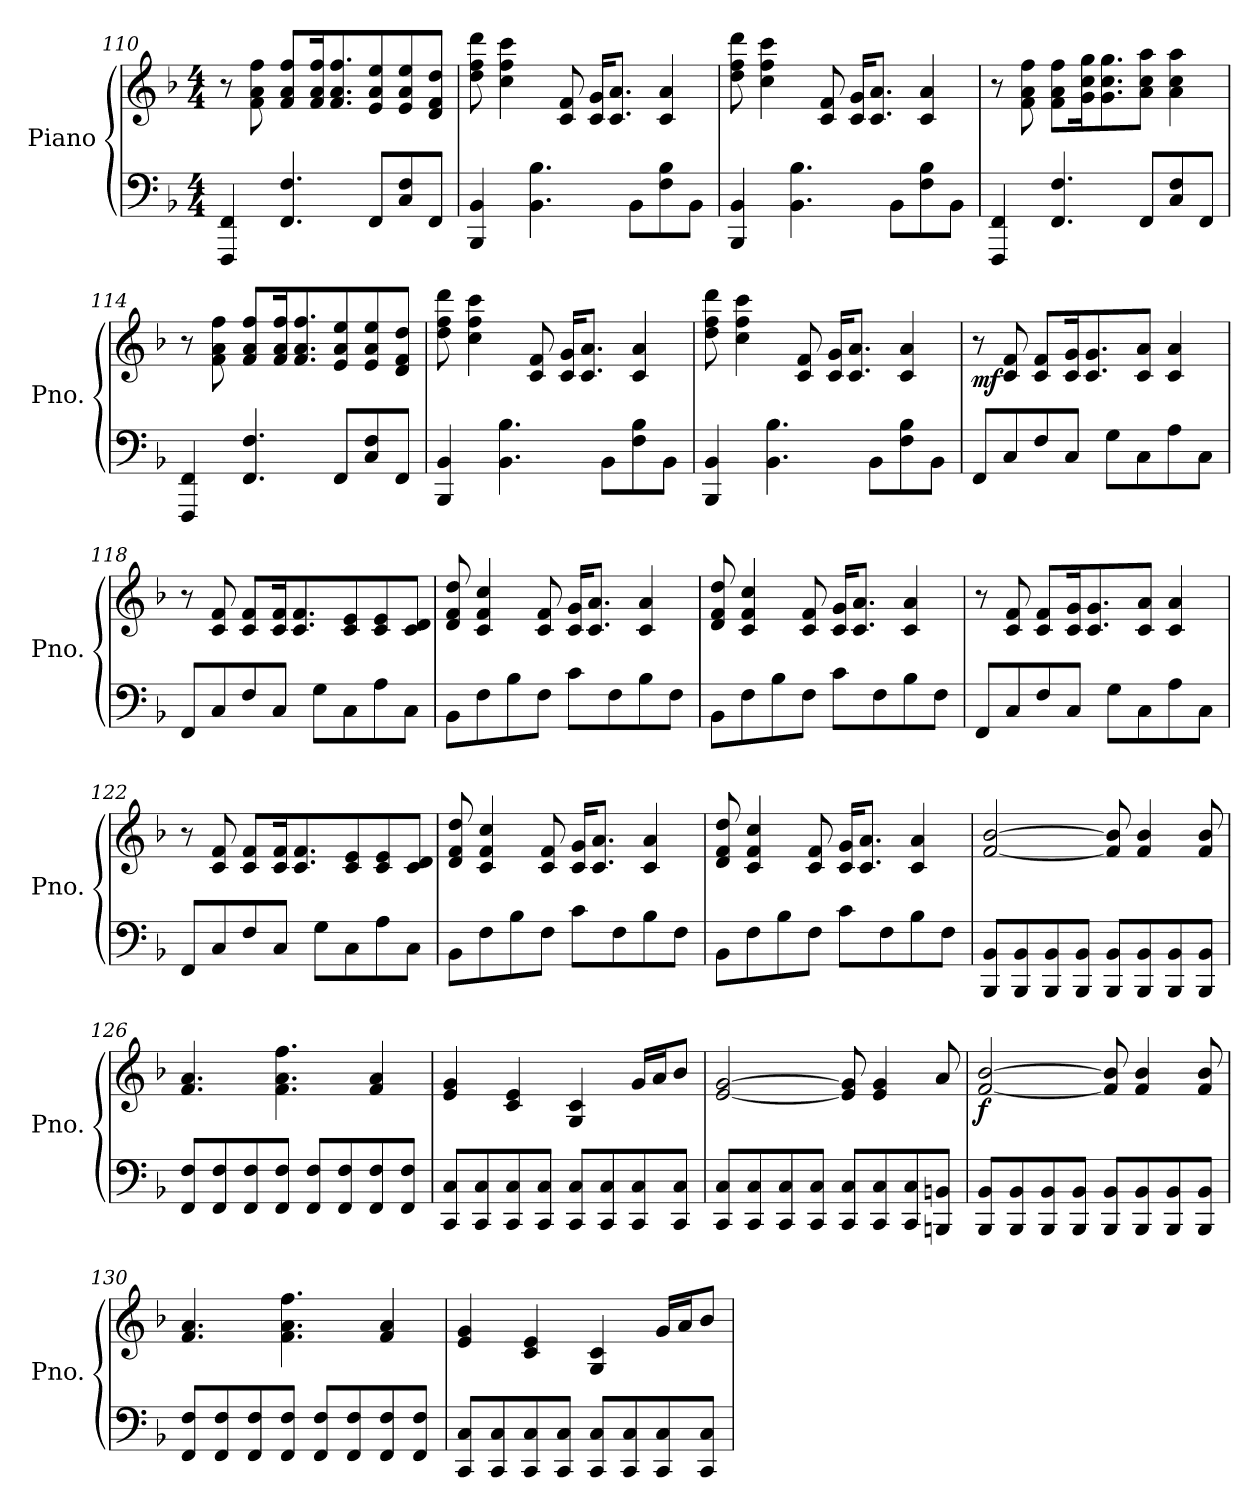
**kern	**kern	**dynam
*part1	*part1	*part1
*staff2	*staff1	*staff1/2
*I"Piano	*	*
*I'Pno.	*	*
*clefF4	*clefG2	*
*k[b-]	*k[b-]	*
*M4/4	*M4/4	*
=110	=110	=110
4FFF/ 4FF/	8r	.
.	8f\ 8a\ 8ff\	.
4.FF/ 4.F/	8f/ 8a/ 8ff/L	.
.	16f/ 16a/ 16ff/K	.
.	8.f/ 8.a/ 8.ff/	.
8FF/L	8e/ 8a/ 8ee/	.
8C/ 8F/	8e/ 8a/ 8ee/	.
8FF/J	8d/ 8f/ 8dd/J	.
!!LO:LB:g=z
=111	=111	=111
4BBB-/ 4BB-/	8dd\ 8ff\ 8ddd\	.
.	4cc\ 4ff\ 4ccc\	.
4.BB-\ 4.B-\	.	.
.	8c/ 8f/	.
.	16c/ 16g/KL	.
.	8.c/ 8.a/J	.
8BB-\L	.	.
8F\ 8B-\	4c/ 4a/	.
8BB-\J	.	.
=112	=112	=112
4BBB-/ 4BB-/	8dd\ 8ff\ 8ddd\	.
.	4cc\ 4ff\ 4ccc\	.
4.BB-\ 4.B-\	.	.
.	8c/ 8f/	.
.	16c/ 16g/KL	.
.	8.c/ 8.a/J	.
8BB-\L	.	.
8F\ 8B-\	4c/ 4a/	.
8BB-\J	.	.
=113	=113	=113
4FFF/ 4FF/	8r	.
.	8f\ 8a\ 8ff\	.
4.FF/ 4.F/	8f\ 8a\ 8ff\L	.
.	16g\ 16cc\ 16gg\K	.
.	8.g\ 8.cc\ 8.gg\	.
8FF/L	8a\ 8cc\ 8aa\J	.
8C/ 8F/	4a\ 4cc\ 4aa\	.
8FF/J	.	.
=114	=114	=114
4FFF/ 4FF/	8r	.
.	8f\ 8a\ 8ff\	.
4.FF/ 4.F/	8f/ 8a/ 8ff/L	.
.	16f/ 16a/ 16ff/K	.
.	8.f/ 8.a/ 8.ff/	.
8FF/L	8e/ 8a/ 8ee/	.
8C/ 8F/	8e/ 8a/ 8ee/	.
8FF/J	8d/ 8f/ 8dd/J	.
!!LO:LB:g=z
=115	=115	=115
4BBB-/ 4BB-/	8dd\ 8ff\ 8ddd\	.
.	4cc\ 4ff\ 4ccc\	.
4.BB-\ 4.B-\	.	.
.	8c/ 8f/	.
.	16c/ 16g/KL	.
.	8.c/ 8.a/J	.
8BB-\L	.	.
8F\ 8B-\	4c/ 4a/	.
8BB-\J	.	.
=116	=116	=116
4BBB-/ 4BB-/	8dd\ 8ff\ 8ddd\	.
.	4cc\ 4ff\ 4ccc\	.
4.BB-\ 4.B-\	.	.
.	8c/ 8f/	.
.	16c/ 16g/KL	.
.	8.c/ 8.a/J	.
8BB-\L	.	.
8F\ 8B-\	4c/ 4a/	.
8BB-\J	.	.
=117	=117	=117
!	!	!LO:DY:b
8FF/L	8r	mf
8C/	8c/ 8f/	.
8F/	8c/ 8f/L	.
8C/J	16c/ 16g/K	.
.	8.c/ 8.g/	.
8G\L	.	.
8C\	8c/ 8a/J	.
8A\	4c/ 4a/	.
8C\J	.	.
=118	=118	=118
8FF/L	8r	.
8C/	8c/ 8f/	.
8F/	8c/ 8f/L	.
8C/J	16c/ 16f/K	.
.	8.c/ 8.f/	.
8G\L	.	.
8C\	8c/ 8e/	.
8A\	8c/ 8e/	.
8C\J	8c/ 8d/J	.
!!LO:PB:g=z
=119	=119	=119
8BB-\L	8d/ 8f/ 8dd/	.
8F\	4c/ 4f/ 4cc/	.
8B-\	.	.
8F\J	8c/ 8f/	.
8c\L	16c/ 16g/KL	.
.	8.c/ 8.a/J	.
8F\	.	.
8B-\	4c/ 4a/	.
8F\J	.	.
=120	=120	=120
8BB-\L	8d/ 8f/ 8dd/	.
8F\	4c/ 4f/ 4cc/	.
8B-\	.	.
8F\J	8c/ 8f/	.
8c\L	16c/ 16g/KL	.
.	8.c/ 8.a/J	.
8F\	.	.
8B-\	4c/ 4a/	.
8F\J	.	.
=121	=121	=121
8FF/L	8r	.
8C/	8c/ 8f/	.
8F/	8c/ 8f/L	.
8C/J	16c/ 16g/K	.
.	8.c/ 8.g/	.
8G\L	.	.
8C\	8c/ 8a/J	.
8A\	4c/ 4a/	.
8C\J	.	.
=122	=122	=122
8FF/L	8r	.
8C/	8c/ 8f/	.
8F/	8c/ 8f/L	.
8C/J	16c/ 16f/K	.
.	8.c/ 8.f/	.
8G\L	.	.
8C\	8c/ 8e/	.
8A\	8c/ 8e/	.
8C\J	8c/ 8d/J	.
!!LO:LB:g=z
=123	=123	=123
8BB-\L	8d/ 8f/ 8dd/	.
8F\	4c/ 4f/ 4cc/	.
8B-\	.	.
8F\J	8c/ 8f/	.
8c\L	16c/ 16g/KL	.
.	8.c/ 8.a/J	.
8F\	.	.
8B-\	4c/ 4a/	.
8F\J	.	.
=124	=124	=124
8BB-\L	8d/ 8f/ 8dd/	.
8F\	4c/ 4f/ 4cc/	.
8B-\	.	.
8F\J	8c/ 8f/	.
8c\L	16c/ 16g/KL	.
.	8.c/ 8.a/J	.
8F\	.	.
8B-\	4c/ 4a/	.
8F\J	.	.
=125	=125	=125
8BBB-/ 8BB-/L	[2f/ [2b-/	.
8BBB-/ 8BB-/	.	.
8BBB-/ 8BB-/	.	.
8BBB-/ 8BB-/J	.	.
8BBB-/ 8BB-/L	8f/] 8b-/]	.
8BBB-/ 8BB-/	4f/ 4b-/	.
8BBB-/ 8BB-/	.	.
8BBB-/ 8BB-/J	8f/ 8b-/	.
=126	=126	=126
8FF/ 8F/L	4.f/ 4.a/	.
8FF/ 8F/	.	.
8FF/ 8F/	.	.
8FF/ 8F/J	4.f\ 4.a\ 4.ff\	.
8FF/ 8F/L	.	.
8FF/ 8F/	.	.
8FF/ 8F/	4f/ 4a/	.
8FF/ 8F/J	.	.
!!LO:LB:g=z
=127	=127	=127
8CC/ 8C/L	4e/ 4g/	.
8CC/ 8C/	.	.
8CC/ 8C/	4c/ 4e/	.
8CC/ 8C/J	.	.
8CC/ 8C/L	4G/ 4c/	.
8CC/ 8C/	.	.
8CC/ 8C/	16g/LL	.
.	16a/J	.
8CC/ 8C/J	8b-/J	.
=128	=128	=128
8CC/ 8C/L	[2e/ [2g/	.
8CC/ 8C/	.	.
8CC/ 8C/	.	.
8CC/ 8C/J	.	.
8CC/ 8C/L	8e/] 8g/]	.
8CC/ 8C/	4e/ 4g/	.
8CC/ 8C/	.	.
8BBBn/ 8BBn/J	8a/	.
=129	=129	=129
!	!	!LO:DY:b
8BBB-/ 8BB-/L	[2f/ [2b-/	f
8BBB-/ 8BB-/	.	.
8BBB-/ 8BB-/	.	.
8BBB-/ 8BB-/J	.	.
8BBB-/ 8BB-/L	8f/] 8b-/]	.
8BBB-/ 8BB-/	4f/ 4b-/	.
8BBB-/ 8BB-/	.	.
8BBB-/ 8BB-/J	8f/ 8b-/	.
=130	=130	=130
8FF/ 8F/L	4.f/ 4.a/	.
8FF/ 8F/	.	.
8FF/ 8F/	.	.
8FF/ 8F/J	4.f\ 4.a\ 4.ff\	.
8FF/ 8F/L	.	.
8FF/ 8F/	.	.
8FF/ 8F/	4f/ 4a/	.
8FF/ 8F/J	.	.
!!LO:LB:g=z
=131	=131	=131
8CC/ 8C/L	4e/ 4g/	.
8CC/ 8C/	.	.
8CC/ 8C/	4c/ 4e/	.
8CC/ 8C/J	.	.
8CC/ 8C/L	4G/ 4c/	.
8CC/ 8C/	.	.
8CC/ 8C/	16g/LL	.
.	16a/J	.
8CC/ 8C/J	8b-/J	.
=	=	=
*-	*-	*-
